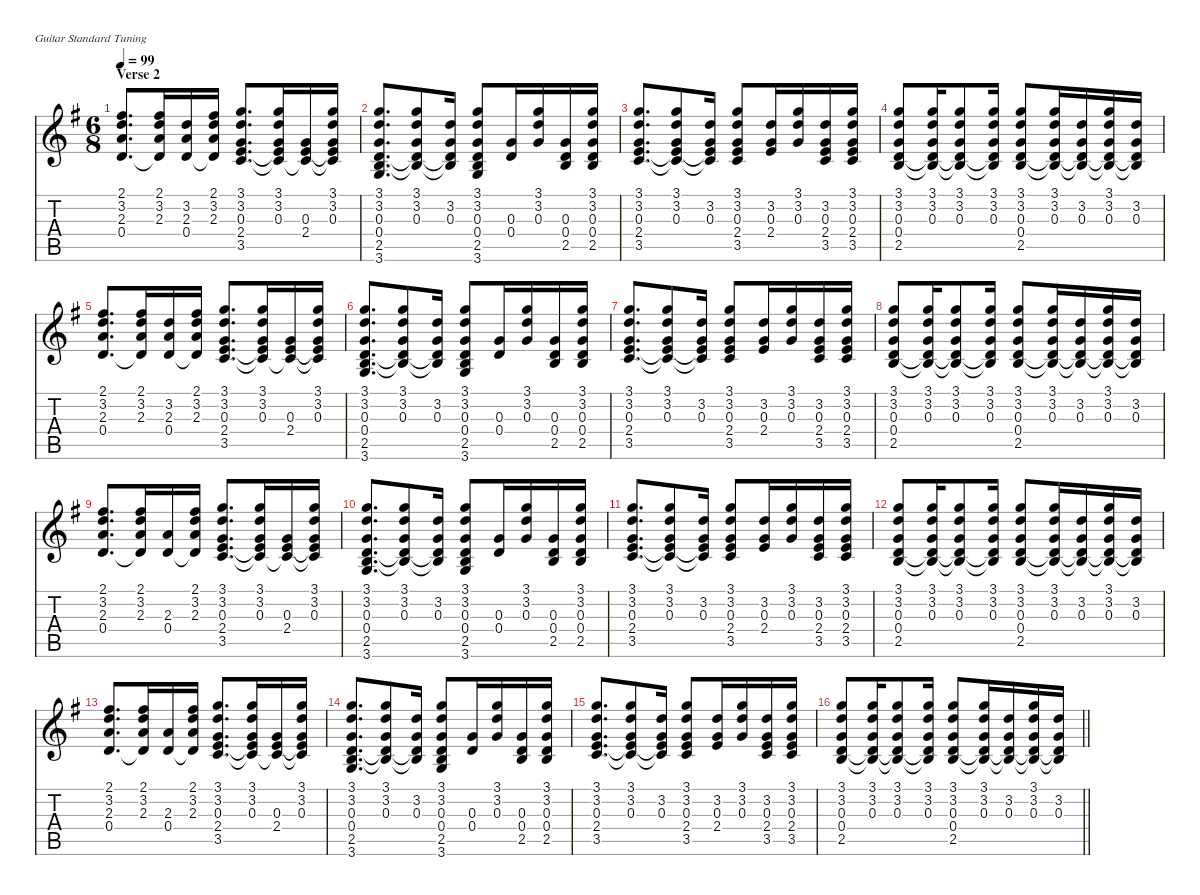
\defaultSystemsLayout 4
\hideDynamics
\bracketExtendMode nobrackets
\singleTrackTrackNamePolicy hidden
\multiTrackTrackNamePolicy hidden
\otherSystemsTrackNameOrientation horizontal
\track ("Stone Gossard" "s.guit.") {defaultSystemsLayout 4 instrument acousticguitarsteel}
\staff {score tabs}
\tuning (E4 B3 G3 D3 A2 E2)
\ts (6 8)
\section ("" "Verse 2")
\tempo 99
\clef g2
\ks g
(2.1{acc #} 3.2{acc forcenatural} 2.3{acc forcenatural} 0.4{acc forcenatural}).8{d dy mf beam Up} (2.1{acc #} 3.2{acc forcenatural} 2.3{acc forcenatural} 0.4{t acc forcenatural}).16{beam Up} (3.2{acc forcenatural} 2.3{acc forcenatural} 0.4{acc forcenatural}).16{dy f beam Up} (2.1{acc #} 3.2{acc forcenatural} 2.3{acc forcenatural} 0.4{t acc forcenatural}).16{dy mf beam Up} (3.1{acc forcenatural} 3.2{acc forcenatural} 0.3{acc forcenatural} 2.4{acc forcenatural} 3.5{acc forcenatural}).8{d beam Up} (3.1{acc forcenatural} 3.2{acc forcenatural} 0.3{acc forcenatural} 2.4{t acc forcenatural} 3.5{t acc forcenatural}).16{beam Up} (0.3{acc forcenatural} 2.4{acc forcenatural} 3.5{t acc forcenatural}).16{beam Up} (3.1{acc forcenatural} 3.2{acc forcenatural} 0.3{acc forcenatural} 2.4{t acc forcenatural} 3.5{t acc forcenatural}).16{beam Up} |
(3.1{acc forcenatural} 3.2{acc forcenatural} 0.3{acc forcenatural} 0.4{acc forcenatural} 2.5{acc forcenatural} 3.6{acc forcenatural}).8{d beam Up} (3.1{acc forcenatural} 3.2{acc forcenatural} 0.3{acc forcenatural} 0.4{t acc forcenatural} 2.5{t acc forcenatural}).8{beam Up} (3.2{acc forcenatural} 0.3{acc forcenatural} 0.4{t acc forcenatural} 2.5{t acc forcenatural}).16{beam Up} (3.1{acc forcenatural} 3.2{acc forcenatural} 0.3{acc forcenatural} 0.4{acc forcenatural} 2.5{acc forcenatural} 3.6{acc forcenatural}).8{beam Up} (0.3{acc forcenatural} 0.4{acc forcenatural}).16{beam Up} (3.1{acc forcenatural} 3.2{acc forcenatural} 0.3{acc forcenatural}).16{beam Up} (0.3{acc forcenatural} 0.4{acc forcenatural} 2.5{acc forcenatural}).16{beam Up} (3.1{acc forcenatural} 3.2{acc forcenatural} 0.3{acc forcenatural} 0.4{acc forcenatural} 2.5{acc forcenatural}).16{beam Up} |
(3.1{acc forcenatural} 3.2{acc forcenatural} 0.3{acc forcenatural} 2.4{acc forcenatural} 3.5{acc forcenatural}).8{d dy f beam Up} (3.1{acc forcenatural} 3.2{acc forcenatural} 0.3{acc forcenatural} 2.4{t acc forcenatural} 3.5{t acc forcenatural}).8{beam Up} (3.2{acc forcenatural} 0.3{acc forcenatural} 2.4{t acc forcenatural} 3.5{t acc forcenatural}).16{dy mf beam Up} (3.1{acc forcenatural} 3.2{acc forcenatural} 0.3{acc forcenatural} 2.4{acc forcenatural} 3.5{acc forcenatural}).8{dy f beam Up} (3.2{acc forcenatural} 0.3{acc forcenatural} 2.4{acc forcenatural}).16{beam Up} (3.1{acc forcenatural} 3.2{acc forcenatural} 0.3{acc forcenatural}).16{beam Up} (3.2{acc forcenatural} 0.3{acc forcenatural} 2.4{acc forcenatural} 3.5{acc forcenatural}).16{dy mf beam Up} (3.1{acc forcenatural} 3.2{acc forcenatural} 0.3{acc forcenatural} 2.4{acc forcenatural} 3.5{acc forcenatural}).16{dy f beam Up} |
(3.1{acc forcenatural} 3.2{acc forcenatural} 0.3{acc forcenatural} 0.4{acc forcenatural} 2.5{acc forcenatural}).8{beam Up} (3.1{acc forcenatural} 3.2{acc forcenatural} 0.3{acc forcenatural} 0.4{t acc forcenatural} 2.5{t acc forcenatural}).16{beam Up} (3.1{acc forcenatural} 3.2{acc forcenatural} 0.3{acc forcenatural} 0.4{t acc forcenatural} 2.5{t acc forcenatural}).8{dy mf beam Up} (3.1{acc forcenatural} 3.2{acc forcenatural} 0.3{acc forcenatural} 0.4{t acc forcenatural} 2.5{t acc forcenatural}).16{dy f beam Up} (3.1{acc forcenatural} 3.2{acc forcenatural} 0.3{acc forcenatural} 0.4{acc forcenatural} 2.5{acc forcenatural}).8{beam Up} (3.1{acc forcenatural} 3.2{acc forcenatural} 0.3{acc forcenatural} 0.4{t acc forcenatural} 2.5{t acc forcenatural}).16{beam Up} (3.2{acc forcenatural} 0.3{acc forcenatural} 0.4{t acc forcenatural} 2.5{t acc forcenatural}).16{dy mf beam Up} (3.1{acc forcenatural} 3.2{acc forcenatural} 0.3{acc forcenatural} 0.4{t acc forcenatural} 2.5{t acc forcenatural}).16{dy f beam Up} (3.2{acc forcenatural} 0.3{acc forcenatural} 0.4{t acc forcenatural} 2.5{t acc forcenatural}).16{beam Up} |
(2.1{acc #} 3.2{acc forcenatural} 2.3{acc forcenatural} 0.4{acc forcenatural}).8{d dy mf beam Up} (2.1{acc #} 3.2{acc forcenatural} 2.3{acc forcenatural} 0.4{t acc forcenatural}).16{beam Up} (3.2{acc forcenatural} 2.3{acc forcenatural} 0.4{acc forcenatural}).16{dy f beam Up} (2.1{acc #} 3.2{acc forcenatural} 2.3{acc forcenatural} 0.4{t acc forcenatural}).16{dy mf beam Up} (3.1{acc forcenatural} 3.2{acc forcenatural} 0.3{acc forcenatural} 2.4{acc forcenatural} 3.5{acc forcenatural}).8{d beam Up} (3.1{acc forcenatural} 3.2{acc forcenatural} 0.3{acc forcenatural} 2.4{t acc forcenatural} 3.5{t acc forcenatural}).16{beam Up} (0.3{acc forcenatural} 2.4{acc forcenatural} 3.5{t acc forcenatural}).16{beam Up} (3.1{acc forcenatural} 3.2{acc forcenatural} 0.3{acc forcenatural} 2.4{t acc forcenatural} 3.5{t acc forcenatural}).16{beam Up} |
(3.1{acc forcenatural} 3.2{acc forcenatural} 0.3{acc forcenatural} 0.4{acc forcenatural} 2.5{acc forcenatural} 3.6{acc forcenatural}).8{d beam Up} (3.1{acc forcenatural} 3.2{acc forcenatural} 0.3{acc forcenatural} 0.4{t acc forcenatural} 2.5{t acc forcenatural}).8{beam Up} (3.2{acc forcenatural} 0.3{acc forcenatural} 0.4{t acc forcenatural} 2.5{t acc forcenatural}).16{beam Up} (3.1{acc forcenatural} 3.2{acc forcenatural} 0.3{acc forcenatural} 0.4{acc forcenatural} 2.5{acc forcenatural} 3.6{acc forcenatural}).8{beam Up} (0.3{acc forcenatural} 0.4{acc forcenatural}).16{beam Up} (3.1{acc forcenatural} 3.2{acc forcenatural} 0.3{acc forcenatural}).16{beam Up} (0.3{acc forcenatural} 0.4{acc forcenatural} 2.5{acc forcenatural}).16{beam Up} (3.1{acc forcenatural} 3.2{acc forcenatural} 0.3{acc forcenatural} 0.4{acc forcenatural} 2.5{acc forcenatural}).16{beam Up} |
(3.1{acc forcenatural} 3.2{acc forcenatural} 0.3{acc forcenatural} 2.4{acc forcenatural} 3.5{acc forcenatural}).8{d dy f beam Up} (3.1{acc forcenatural} 3.2{acc forcenatural} 0.3{acc forcenatural} 2.4{t acc forcenatural} 3.5{t acc forcenatural}).8{beam Up} (3.2{acc forcenatural} 0.3{acc forcenatural} 2.4{t acc forcenatural} 3.5{t acc forcenatural}).16{dy mf beam Up} (3.1{acc forcenatural} 3.2{acc forcenatural} 0.3{acc forcenatural} 2.4{acc forcenatural} 3.5{acc forcenatural}).8{dy f beam Up} (3.2{acc forcenatural} 0.3{acc forcenatural} 2.4{acc forcenatural}).16{beam Up} (3.1{acc forcenatural} 3.2{acc forcenatural} 0.3{acc forcenatural}).16{beam Up} (3.2{acc forcenatural} 0.3{acc forcenatural} 2.4{acc forcenatural} 3.5{acc forcenatural}).16{dy mf beam Up} (3.1{acc forcenatural} 3.2{acc forcenatural} 0.3{acc forcenatural} 2.4{acc forcenatural} 3.5{acc forcenatural}).16{dy f beam Up} |
(3.1{acc forcenatural} 3.2{acc forcenatural} 0.3{acc forcenatural} 0.4{acc forcenatural} 2.5{acc forcenatural}).8{beam Up} (3.1{acc forcenatural} 3.2{acc forcenatural} 0.3{acc forcenatural} 0.4{t acc forcenatural} 2.5{t acc forcenatural}).16{beam Up} (3.1{acc forcenatural} 3.2{acc forcenatural} 0.3{acc forcenatural} 0.4{t acc forcenatural} 2.5{t acc forcenatural}).8{dy mf beam Up} (3.1{acc forcenatural} 3.2{acc forcenatural} 0.3{acc forcenatural} 0.4{t acc forcenatural} 2.5{t acc forcenatural}).16{dy f beam Up} (3.1{acc forcenatural} 3.2{acc forcenatural} 0.3{acc forcenatural} 0.4{acc forcenatural} 2.5{acc forcenatural}).8{beam Up} (3.1{acc forcenatural} 3.2{acc forcenatural} 0.3{acc forcenatural} 0.4{t acc forcenatural} 2.5{t acc forcenatural}).16{beam Up} (3.2{acc forcenatural} 0.3{acc forcenatural} 0.4{t acc forcenatural} 2.5{t acc forcenatural}).16{dy mf beam Up} (3.1{acc forcenatural} 3.2{acc forcenatural} 0.3{acc forcenatural} 0.4{t acc forcenatural} 2.5{t acc forcenatural}).16{dy f beam Up} (3.2{acc forcenatural} 0.3{acc forcenatural} 0.4{t acc forcenatural} 2.5{t acc forcenatural}).16{beam Up} |
(2.1{acc #} 3.2{acc forcenatural} 2.3{acc forcenatural} 0.4{acc forcenatural}).8{d dy mf beam Up} (2.1{acc #} 3.2{acc forcenatural} 2.3{acc forcenatural} 0.4{t acc forcenatural}).16{beam Up} (2.3{acc forcenatural} 0.4{acc forcenatural}).16{beam Up} (2.1{acc #} 3.2{acc forcenatural} 2.3{acc forcenatural} 0.4{t acc forcenatural}).16{beam Up} (3.1{acc forcenatural} 3.2{acc forcenatural} 0.3{acc forcenatural} 2.4{acc forcenatural} 3.5{acc forcenatural}).8{d beam Up} (3.1{acc forcenatural} 3.2{acc forcenatural} 0.3{acc forcenatural} 2.4{t acc forcenatural} 3.5{t acc forcenatural}).16{beam Up} (0.3{acc forcenatural} 2.4{acc forcenatural} 3.5{t acc forcenatural}).16{beam Up} (3.1{acc forcenatural} 3.2{acc forcenatural} 0.3{acc forcenatural} 2.4{t acc forcenatural} 3.5{t acc forcenatural}).16{beam Up} |
(3.1{acc forcenatural} 3.2{acc forcenatural} 0.3{acc forcenatural} 0.4{acc forcenatural} 2.5{acc forcenatural} 3.6{acc forcenatural}).8{d beam Up} (3.1{acc forcenatural} 3.2{acc forcenatural} 0.3{acc forcenatural} 0.4{t acc forcenatural} 2.5{t acc forcenatural}).8{beam Up} (3.2{acc forcenatural} 0.3{acc forcenatural} 0.4{t acc forcenatural} 2.5{t acc forcenatural}).16{beam Up} (3.1{acc forcenatural} 3.2{acc forcenatural} 0.3{acc forcenatural} 0.4{acc forcenatural} 2.5{acc forcenatural} 3.6{acc forcenatural}).8{beam Up} (0.3{acc forcenatural} 0.4{acc forcenatural}).16{beam Up} (3.1{acc forcenatural} 3.2{acc forcenatural} 0.3{acc forcenatural}).16{beam Up} (0.3{acc forcenatural} 0.4{acc forcenatural} 2.5{acc forcenatural}).16{beam Up} (3.1{acc forcenatural} 3.2{acc forcenatural} 0.3{acc forcenatural} 0.4{acc forcenatural} 2.5{acc forcenatural}).16{beam Up} |
(3.1{acc forcenatural} 3.2{acc forcenatural} 0.3{acc forcenatural} 2.4{acc forcenatural} 3.5{acc forcenatural}).8{d dy f beam Up} (3.1{acc forcenatural} 3.2{acc forcenatural} 0.3{acc forcenatural} 2.4{t acc forcenatural} 3.5{t acc forcenatural}).8{beam Up} (3.2{acc forcenatural} 0.3{acc forcenatural} 2.4{t acc forcenatural} 3.5{t acc forcenatural}).16{dy mf beam Up} (3.1{acc forcenatural} 3.2{acc forcenatural} 0.3{acc forcenatural} 2.4{acc forcenatural} 3.5{acc forcenatural}).8{dy f beam Up} (3.2{acc forcenatural} 0.3{acc forcenatural} 2.4{acc forcenatural}).16{beam Up} (3.1{acc forcenatural} 3.2{acc forcenatural} 0.3{acc forcenatural}).16{beam Up} (3.2{acc forcenatural} 0.3{acc forcenatural} 2.4{acc forcenatural} 3.5{acc forcenatural}).16{dy mf beam Up} (3.1{acc forcenatural} 3.2{acc forcenatural} 0.3{acc forcenatural} 2.4{acc forcenatural} 3.5{acc forcenatural}).16{dy f beam Up} |
(3.1{acc forcenatural} 3.2{acc forcenatural} 0.3{acc forcenatural} 0.4{acc forcenatural} 2.5{acc forcenatural}).8{beam Up} (3.1{acc forcenatural} 3.2{acc forcenatural} 0.3{acc forcenatural} 0.4{t acc forcenatural} 2.5{t acc forcenatural}).16{beam Up} (3.1{acc forcenatural} 3.2{acc forcenatural} 0.3{acc forcenatural} 0.4{t acc forcenatural} 2.5{t acc forcenatural}).8{dy mf beam Up} (3.1{acc forcenatural} 3.2{acc forcenatural} 0.3{acc forcenatural} 0.4{t acc forcenatural} 2.5{t acc forcenatural}).16{dy f beam Up} (3.1{acc forcenatural} 3.2{acc forcenatural} 0.3{acc forcenatural} 0.4{acc forcenatural} 2.5{acc forcenatural}).8{beam Up} (3.1{acc forcenatural} 3.2{acc forcenatural} 0.3{acc forcenatural} 0.4{t acc forcenatural} 2.5{t acc forcenatural}).16{beam Up} (3.2{acc forcenatural} 0.3{acc forcenatural} 0.4{t acc forcenatural} 2.5{t acc forcenatural}).16{dy mf beam Up} (3.1{acc forcenatural} 3.2{acc forcenatural} 0.3{acc forcenatural} 0.4{t acc forcenatural} 2.5{t acc forcenatural}).16{dy f beam Up} (3.2{acc forcenatural} 0.3{acc forcenatural} 0.4{t acc forcenatural} 2.5{t acc forcenatural}).16{beam Up} |
(2.1{acc #} 3.2{acc forcenatural} 2.3{acc forcenatural} 0.4{acc forcenatural}).8{d dy mf beam Up} (2.1{acc #} 3.2{acc forcenatural} 2.3{acc forcenatural} 0.4{t acc forcenatural}).16{beam Up} (2.3{acc forcenatural} 0.4{acc forcenatural}).16{beam Up} (2.1{acc #} 3.2{acc forcenatural} 2.3{acc forcenatural} 0.4{t acc forcenatural}).16{beam Up} (3.1{acc forcenatural} 3.2{acc forcenatural} 0.3{acc forcenatural} 2.4{acc forcenatural} 3.5{acc forcenatural}).8{d beam Up} (3.1{acc forcenatural} 3.2{acc forcenatural} 0.3{acc forcenatural} 2.4{t acc forcenatural} 3.5{t acc forcenatural}).16{beam Up} (0.3{acc forcenatural} 2.4{acc forcenatural} 3.5{t acc forcenatural}).16{beam Up} (3.1{acc forcenatural} 3.2{acc forcenatural} 0.3{acc forcenatural} 2.4{t acc forcenatural} 3.5{t acc forcenatural}).16{beam Up} |
(3.1{acc forcenatural} 3.2{acc forcenatural} 0.3{acc forcenatural} 0.4{acc forcenatural} 2.5{acc forcenatural} 3.6{acc forcenatural}).8{d beam Up} (3.1{acc forcenatural} 3.2{acc forcenatural} 0.3{acc forcenatural} 0.4{t acc forcenatural} 2.5{t acc forcenatural}).8{beam Up} (3.2{acc forcenatural} 0.3{acc forcenatural} 0.4{t acc forcenatural} 2.5{t acc forcenatural}).16{beam Up} (3.1{acc forcenatural} 3.2{acc forcenatural} 0.3{acc forcenatural} 0.4{acc forcenatural} 2.5{acc forcenatural} 3.6{acc forcenatural}).8{beam Up} (0.3{acc forcenatural} 0.4{acc forcenatural}).16{beam Up} (3.1{acc forcenatural} 3.2{acc forcenatural} 0.3{acc forcenatural}).16{beam Up} (0.3{acc forcenatural} 0.4{acc forcenatural} 2.5{acc forcenatural}).16{beam Up} (3.1{acc forcenatural} 3.2{acc forcenatural} 0.3{acc forcenatural} 0.4{acc forcenatural} 2.5{acc forcenatural}).16{beam Up} |
(3.1{acc forcenatural} 3.2{acc forcenatural} 0.3{acc forcenatural} 2.4{acc forcenatural} 3.5{acc forcenatural}).8{d dy f beam Up} (3.1{acc forcenatural} 3.2{acc forcenatural} 0.3{acc forcenatural} 2.4{t acc forcenatural} 3.5{t acc forcenatural}).8{beam Up} (3.2{acc forcenatural} 0.3{acc forcenatural} 2.4{t acc forcenatural} 3.5{t acc forcenatural}).16{dy mf beam Up} (3.1{acc forcenatural} 3.2{acc forcenatural} 0.3{acc forcenatural} 2.4{acc forcenatural} 3.5{acc forcenatural}).8{dy f beam Up} (3.2{acc forcenatural} 0.3{acc forcenatural} 2.4{acc forcenatural}).16{beam Up} (3.1{acc forcenatural} 3.2{acc forcenatural} 0.3{acc forcenatural}).16{beam Up} (3.2{acc forcenatural} 0.3{acc forcenatural} 2.4{acc forcenatural} 3.5{acc forcenatural}).16{dy mf beam Up} (3.1{acc forcenatural} 3.2{acc forcenatural} 0.3{acc forcenatural} 2.4{acc forcenatural} 3.5{acc forcenatural}).16{dy f beam Up} |
\barLineRight lightlight
(3.1{acc forcenatural} 3.2{acc forcenatural} 0.3{acc forcenatural} 0.4{acc forcenatural} 2.5{acc forcenatural}).8{beam Up} (3.1{acc forcenatural} 3.2{acc forcenatural} 0.3{acc forcenatural} 0.4{t acc forcenatural} 2.5{t acc forcenatural}).16{beam Up} (3.1{acc forcenatural} 3.2{acc forcenatural} 0.3{acc forcenatural} 0.4{t acc forcenatural} 2.5{t acc forcenatural}).8{dy mf beam Up} (3.1{acc forcenatural} 3.2{acc forcenatural} 0.3{acc forcenatural} 0.4{t acc forcenatural} 2.5{t acc forcenatural}).16{dy f beam Up} (3.1{acc forcenatural} 3.2{acc forcenatural} 0.3{acc forcenatural} 0.4{acc forcenatural} 2.5{acc forcenatural}).8{beam Up} (3.1{acc forcenatural} 3.2{acc forcenatural} 0.3{acc forcenatural} 0.4{t acc forcenatural} 2.5{t acc forcenatural}).16{beam Up} (3.2{acc forcenatural} 0.3{acc forcenatural} 0.4{t acc forcenatural} 2.5{t acc forcenatural}).16{dy mf beam Up} (3.1{acc forcenatural} 3.2{acc forcenatural} 0.3{acc forcenatural} 0.4{t acc forcenatural} 2.5{t acc forcenatural}).16{dy f beam Up} (3.2{acc forcenatural} 0.3{acc forcenatural} 0.4{t acc forcenatural} 2.5{t acc forcenatural}).16{beam Up}
